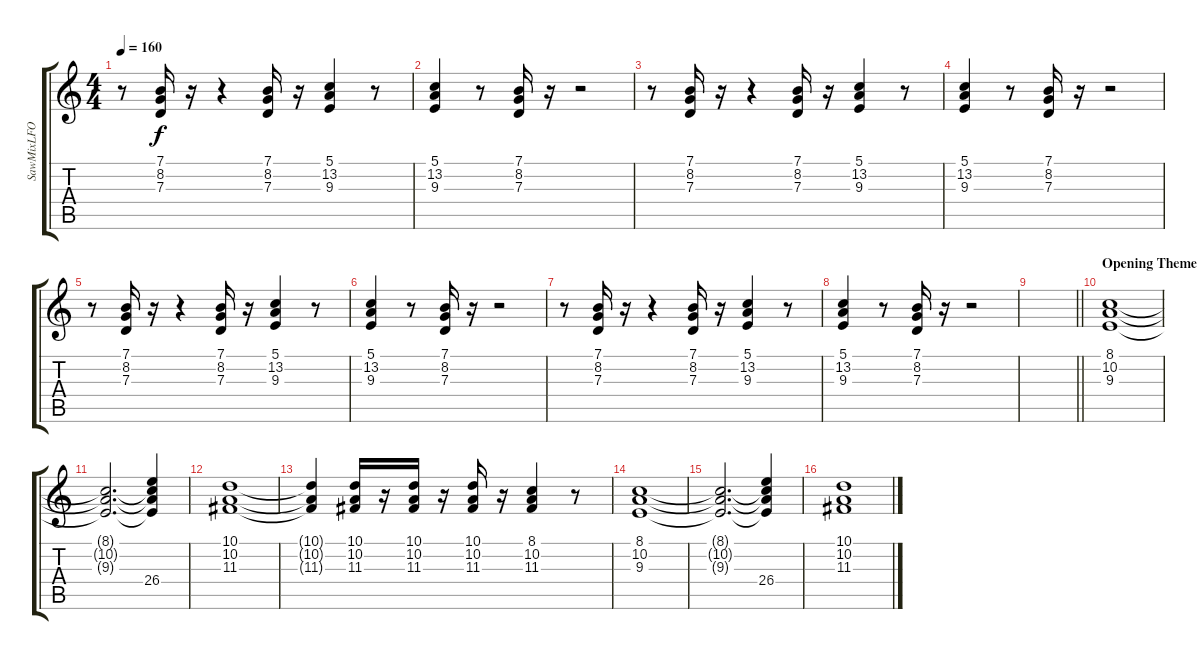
\track ("SawMixLFO" "SawMixLFO") {instrument lead2sawtooth}
\staff {score tabs}
\tuning (E4 B3 G3 D3 A2 E2) {hide}
\ts (4 4)
\tempo 160
\clef g2
\ks c
r.8{dy f} (7.1 8.2 7.3).16 r.16 r.4 (7.1 8.2 7.3).16 r.16 (5.1 13.2 9.3).4 r.8 |
(5.1 13.2 9.3).4 r.8 (7.1 8.2 7.3).16 r.16 r.2 |
r.8 (7.1 8.2 7.3).16 r.16 r.4 (7.1 8.2 7.3).16 r.16 (5.1 13.2 9.3).4 r.8 |
(5.1 13.2 9.3).4 r.8 (7.1 8.2 7.3).16 r.16 r.2 |
r.8 (7.1 8.2 7.3).16 r.16 r.4 (7.1 8.2 7.3).16 r.16 (5.1 13.2 9.3).4 r.8 |
(5.1 13.2 9.3).4 r.8 (7.1 8.2 7.3).16 r.16 r.2 |
r.8 (7.1 8.2 7.3).16 r.16 r.4 (7.1 8.2 7.3).16 r.16 (5.1 13.2 9.3).4 r.8 |
(5.1 13.2 9.3).4 r.8 (7.1 8.2 7.3).16 r.16 r.2 |
\barLineRight lightlight
|
\section ("" "Opening Theme")
(8.1 10.2 9.3).1 |
(8.1{t} 10.2{t} 9.3{t}).2{d} (8.1{t} 10.2{t} 9.3{t} 26.4).4 |
(10.1 10.2 11.3).1 |
(10.1{t} 10.2{t} 11.3{t}).4 (10.1 10.2 11.3).16 r.16 (10.1 10.2 11.3).16 r.16 (10.1 10.2 11.3).16 r.16 (8.1 10.2 11.3).4 r.8 |
(8.1 10.2 9.3).1 |
(8.1{t} 10.2{t} 9.3{t}).2{d} (8.1{t} 10.2{t} 9.3{t} 26.4).4 |
(10.1 10.2 11.3).1
